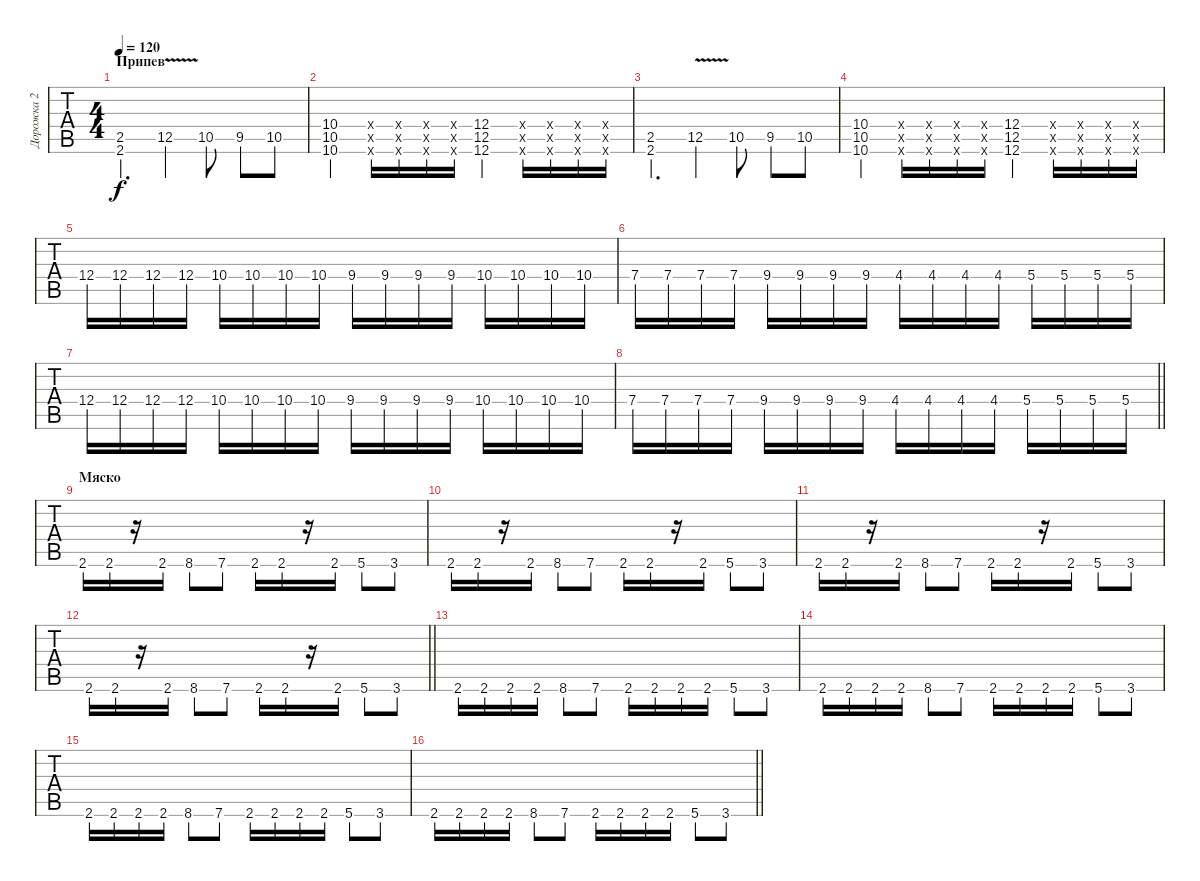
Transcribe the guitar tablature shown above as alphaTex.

\track ("Дорожка 2" "Дорожка 2") {instrument distortionguitar}
\staff {tabs}
\tuning (E4 B3 G3 D3 A2 D2) {hide}
\ts (4 4)
\section ("" "Припев")
\tempo 120
\clef g2
\ks c
(2.5 2.6).4{d dy f} 12.5{v}.4 10.5.8 9.5.8 10.5.8 |
(10.4 10.5 10.6).4 (0.4{x} 0.5{x} 0.6{x}).16 (0.4{x} 0.5{x} 0.6{x}).16 (0.4{x} 0.5{x} 0.6{x}).16 (0.4{x} 0.5{x} 0.6{x}).16 (12.4 12.5 12.6).4 (0.4{x} 0.5{x} 0.6{x}).16 (0.4{x} 0.5{x} 0.6{x}).16 (0.4{x} 0.5{x} 0.6{x}).16 (0.4{x} 0.5{x} 0.6{x}).16 |
(2.5 2.6).4{d} 12.5{v}.4 10.5.8 9.5.8 10.5.8 |
(10.4 10.5 10.6).4 (0.4{x} 0.5{x} 0.6{x}).16 (0.4{x} 0.5{x} 0.6{x}).16 (0.4{x} 0.5{x} 0.6{x}).16 (0.4{x} 0.5{x} 0.6{x}).16 (12.4 12.5 12.6).4 (0.4{x} 0.5{x} 0.6{x}).16 (0.4{x} 0.5{x} 0.6{x}).16 (0.4{x} 0.5{x} 0.6{x}).16 (0.4{x} 0.5{x} 0.6{x}).16 |
12.4.16{volume 9} 12.4.16 12.4.16 12.4.16 10.4.16 10.4.16 10.4.16 10.4.16 9.4.16 9.4.16 9.4.16 9.4.16 10.4.16 10.4.16 10.4.16 10.4.16 |
7.4.16 7.4.16 7.4.16 7.4.16 9.4.16 9.4.16 9.4.16 9.4.16 4.4.16 4.4.16 4.4.16 4.4.16 5.4.16 5.4.16 5.4.16 5.4.16 |
12.4.16 12.4.16 12.4.16 12.4.16 10.4.16 10.4.16 10.4.16 10.4.16 9.4.16 9.4.16 9.4.16 9.4.16 10.4.16 10.4.16 10.4.16 10.4.16 |
\barLineRight lightlight
7.4.16 7.4.16 7.4.16 7.4.16 9.4.16 9.4.16 9.4.16 9.4.16 4.4.16 4.4.16 4.4.16 4.4.16 5.4.16 5.4.16 5.4.16 5.4.16 |
\section ("" "Мяско")
2.6.16 2.6.16 r.16 2.6.16 8.6.8 7.6.8 2.6.16 2.6.16 r.16 2.6.16 5.6.8 3.6.8 |
2.6.16 2.6.16 r.16 2.6.16 8.6.8 7.6.8 2.6.16 2.6.16 r.16 2.6.16 5.6.8 3.6.8 |
2.6.16 2.6.16 r.16 2.6.16 8.6.8 7.6.8 2.6.16 2.6.16 r.16 2.6.16 5.6.8 3.6.8 |
\barLineRight lightlight
2.6.16 2.6.16 r.16 2.6.16 8.6.8 7.6.8 2.6.16 2.6.16 r.16 2.6.16 5.6.8 3.6.8 |
2.6.16 2.6.16 2.6.16 2.6.16 8.6.8 7.6.8 2.6.16 2.6.16 2.6.16 2.6.16 5.6.8 3.6.8 |
2.6.16 2.6.16 2.6.16 2.6.16 8.6.8 7.6.8 2.6.16 2.6.16 2.6.16 2.6.16 5.6.8 3.6.8 |
2.6.16 2.6.16 2.6.16 2.6.16 8.6.8 7.6.8 2.6.16 2.6.16 2.6.16 2.6.16 5.6.8 3.6.8 |
\barLineRight lightlight
2.6.16 2.6.16 2.6.16 2.6.16 8.6.8 7.6.8 2.6.16 2.6.16 2.6.16 2.6.16 5.6.8 3.6.8
